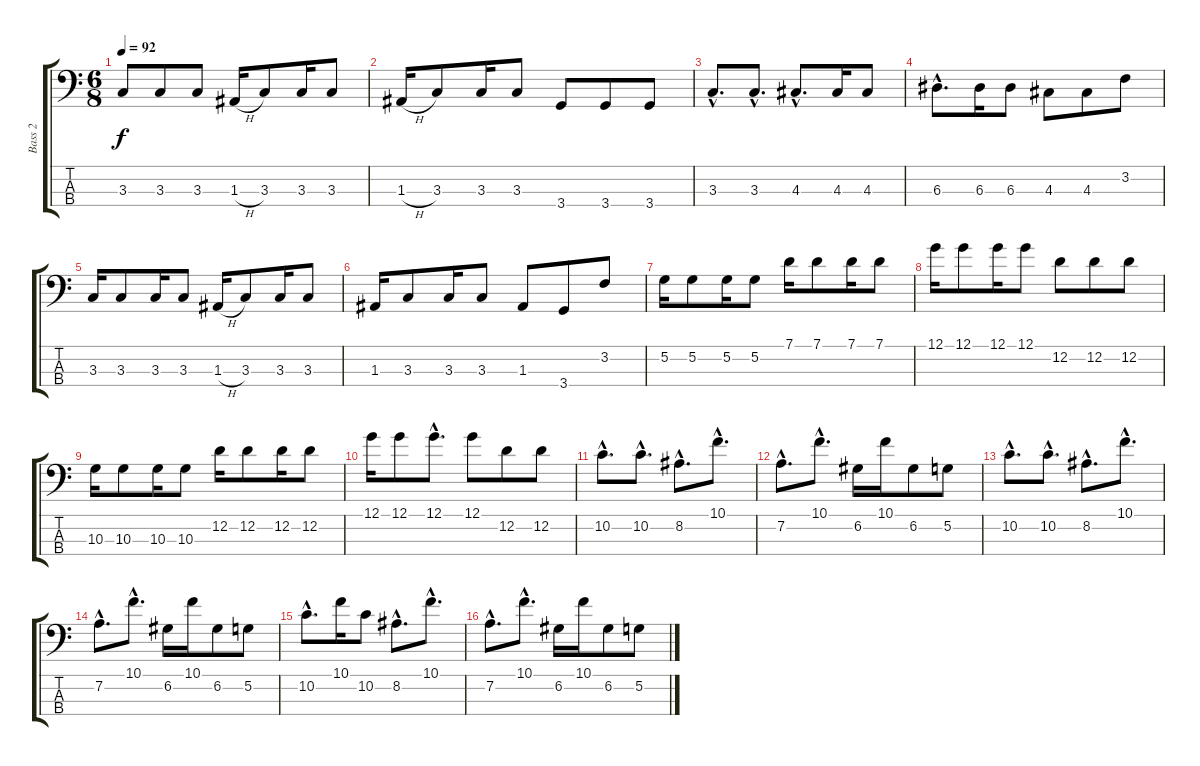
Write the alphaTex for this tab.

\track ("Bass 2" "Bass 2") {instrument electricbassfinger}
\staff {score tabs}
\tuning (G2 D2 A1 E1) {hide}
\ts (6 8)
\tempo 92
\clef f4
\ks c
3.3.8{dy f} 3.3.8 3.3.8 1.3{h}.16 3.3.8 3.3.16 3.3.8 |
1.3{h}.16 3.3.8 3.3.16 3.3.8 3.4.8 3.4.8 3.4.8 |
3.3{hac}.8{d} 3.3{hac}.8{d} 4.3{hac}.8{d} 4.3.16 4.3.8 |
6.3{hac}.8{d} 6.3.16 6.3.8 4.3.8 4.3.8 3.2.8 |
3.3.16 3.3.8 3.3.16 3.3.8 1.3{h}.16 3.3.8 3.3.16 3.3.8 |
1.3.16 3.3.8 3.3.16 3.3.8 1.3.8 3.4.8 3.2.8 |
5.2.16 5.2.8 5.2.16 5.2.8 7.1.16 7.1.8 7.1.16 7.1.8 |
12.1.16 12.1.8 12.1.16 12.1.8 12.2.8 12.2.8 12.2.8 |
10.3.16 10.3.8 10.3.16 10.3.8 12.2.16 12.2.8 12.2.16 12.2.8 |
12.1.16 12.1.8 12.1{hac}.8{d} 12.1.8 12.2.8 12.2.8 |
10.2{hac}.8{d} 10.2{hac}.8{d} 8.2{hac}.8{d} 10.1{hac}.8{d} |
7.2{hac}.8{d} 10.1{hac}.8{d} 6.2.16 10.1.16 6.2.8 5.2.8 |
10.2{hac}.8{d} 10.2{hac}.8{d} 8.2{hac}.8{d} 10.1{hac}.8{d} |
7.2{hac}.8{d} 10.1{hac}.8{d} 6.2.16 10.1.16 6.2.8 5.2.8 |
10.2{hac}.8{d} 10.1.16 10.2.8 8.2{hac}.8{d} 10.1{hac}.8{d} |
7.2{hac}.8{d} 10.1{hac}.8{d} 6.2.16 10.1.16 6.2.8 5.2.8
